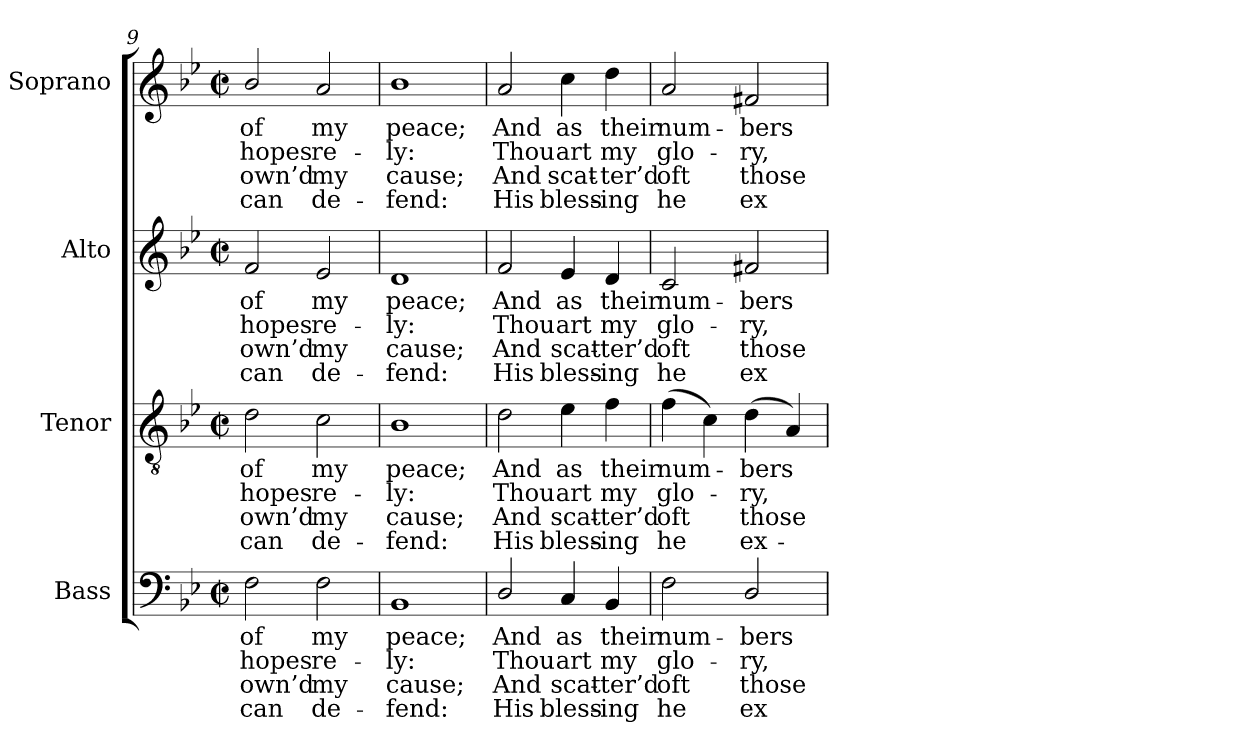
**kern	**text	**text	**text	**text	**kern	**text	**text	**text	**text	**kern	**text	**text	**text	**text	**kern	**text	**text	**text	**text
*part4	*part4	*part4	*part4	*part4	*part3	*part3	*part3	*part3	*part3	*part2	*part2	*part2	*part2	*part2	*part1	*part1	*part1	*part1	*part1
*staff4	*staff4	*staff4	*staff4	*staff4	*staff3	*staff3	*staff3	*staff3	*staff3	*staff2	*staff2	*staff2	*staff2	*staff2	*staff1	*staff1	*staff1	*staff1	*staff1
*I"Bass	*	*	*	*	*I"Tenor	*	*	*	*	*I"Alto	*	*	*	*	*I"Soprano	*	*	*	*
*I'B.	*	*	*	*	*I'T.	*	*	*	*	*I'A.	*	*	*	*	*I'S.	*	*	*	*
*clefF4	*	*	*	*	*clefGv2	*	*	*	*	*clefG2	*	*	*	*	*clefG2	*	*	*	*
*	*	*	*	*	*ITrd7c12	*	*	*	*	*	*	*	*	*	*	*	*	*	*
*k[b-e-]	*	*	*	*	*k[b-e-]	*	*	*	*	*k[b-e-]	*	*	*	*	*k[b-e-]	*	*	*	*
*g:	*	*	*	*	*g:	*	*	*	*	*g:	*	*	*	*	*g:	*	*	*	*
*M2/2	*	*	*	*	*M2/2	*	*	*	*	*M2/2	*	*	*	*	*M2/2	*	*	*	*
*met(c|)	*	*	*	*	*met(c|)	*	*	*	*	*met(c|)	*	*	*	*	*met(c|)	*	*	*	*
=9	=9	=9	=9	=9	=9	=9	=9	=9	=9	=9	=9	=9	=9	=9	=9	=9	=9	=9	=9
!	!LO:LY:b:color=#000000	!LO:LY:b:color=#000000	!LO:LY:b:color=#000000	!LO:LY:b:color=#000000	!	!	!	!	!	!	!	!	!	!	!	!	!	!	!
!	!	!	!	!	!	!LO:LY:b:color=#000000	!LO:LY:b:color=#000000	!LO:LY:b:color=#000000	!LO:LY:b:color=#000000	!	!	!	!	!	!	!	!	!	!
!	!	!	!	!	!	!	!	!	!	!	!LO:LY:b:color=#000000	!LO:LY:b:color=#000000	!LO:LY:b:color=#000000	!LO:LY:b:color=#000000	!	!	!	!	!
!	!	!	!	!	!	!	!	!	!	!	!	!	!	!	!	!LO:LY:b:color=#000000	!LO:LY:b:color=#000000	!LO:LY:b:color=#000000	!LO:LY:b:color=#000000
2Fi\	of	hopes	own’d	can	2Di\	of	hopes	own’d	can	2fi/	of	hopes	own’d	can	2b-i/	of	hopes	own’d	can
!	!LO:LY:b:color=#000000	!LO:LY:b:color=#000000	!LO:LY:b:color=#000000	!LO:LY:b:color=#000000	!	!	!	!	!	!	!	!	!	!	!	!	!	!	!
!	!	!	!	!	!	!LO:LY:b:color=#000000	!LO:LY:b:color=#000000	!LO:LY:b:color=#000000	!LO:LY:b:color=#000000	!	!	!	!	!	!	!	!	!	!
!	!	!	!	!	!	!	!	!	!	!	!LO:LY:b:color=#000000	!LO:LY:b:color=#000000	!LO:LY:b:color=#000000	!LO:LY:b:color=#000000	!	!	!	!	!
!	!	!	!	!	!	!	!	!	!	!	!	!	!	!	!	!LO:LY:b:color=#000000	!LO:LY:b:color=#000000	!LO:LY:b:color=#000000	!LO:LY:b:color=#000000
2Fi\	my	re-	my	de-	2Ci\	my	re-	my	de-	2e-i/	my	re-	my	de-	2ai/	my	re-	my	de-
=10	=10	=10	=10	=10	=10	=10	=10	=10	=10	=10	=10	=10	=10	=10	=10	=10	=10	=10	=10
!	!LO:LY:b:color=#000000	!LO:LY:b:color=#000000	!LO:LY:b:color=#000000	!LO:LY:b:color=#000000	!	!	!	!	!	!	!	!	!	!	!	!	!	!	!
!	!	!	!	!	!	!LO:LY:b:color=#000000	!LO:LY:b:color=#000000	!LO:LY:b:color=#000000	!LO:LY:b:color=#000000	!	!	!	!	!	!	!	!	!	!
!	!	!	!	!	!	!	!	!	!	!	!LO:LY:b:color=#000000	!LO:LY:b:color=#000000	!LO:LY:b:color=#000000	!LO:LY:b:color=#000000	!	!	!	!	!
!	!	!	!	!	!	!	!	!	!	!	!	!	!	!	!	!LO:LY:b:color=#000000	!LO:LY:b:color=#000000	!LO:LY:b:color=#000000	!LO:LY:b:color=#000000
1BB-i	peace;	-ly:	-cause;	fend:	1BB-i	peace;	-ly:	-cause;	fend:	1di	peace;	-ly:	-cause;	fend:	1b-i	peace;	-ly:	-cause;	fend:
=11	=11	=11	=11	=11	=11	=11	=11	=11	=11	=11	=11	=11	=11	=11	=11	=11	=11	=11	=11
!	!LO:LY:b:color=#000000	!LO:LY:b:color=#000000	!LO:LY:b:color=#000000	!LO:LY:b:color=#000000	!	!	!	!	!	!	!	!	!	!	!	!	!	!	!
!	!	!	!	!	!	!LO:LY:b:color=#000000	!LO:LY:b:color=#000000	!LO:LY:b:color=#000000	!LO:LY:b:color=#000000	!	!	!	!	!	!	!	!	!	!
!	!	!	!	!	!	!	!	!	!	!	!LO:LY:b:color=#000000	!LO:LY:b:color=#000000	!LO:LY:b:color=#000000	!LO:LY:b:color=#000000	!	!	!	!	!
!	!	!	!	!	!	!	!	!	!	!	!	!	!	!	!	!LO:LY:b:color=#000000	!LO:LY:b:color=#000000	!LO:LY:b:color=#000000	!LO:LY:b:color=#000000
2Di/	And	Thou	And	His	2Di\	And	Thou	And	His	2fi/	And	Thou	And	His	2ai/	And	Thou	And	His
!	!LO:LY:b:color=#000000	!LO:LY:b:color=#000000	!LO:LY:b:color=#000000	!LO:LY:b:color=#000000	!	!	!	!	!	!	!	!	!	!	!	!	!	!	!
!	!	!	!	!	!	!LO:LY:b:color=#000000	!LO:LY:b:color=#000000	!LO:LY:b:color=#000000	!LO:LY:b:color=#000000	!	!	!	!	!	!	!	!	!	!
!	!	!	!	!	!	!	!	!	!	!	!LO:LY:b:color=#000000	!LO:LY:b:color=#000000	!LO:LY:b:color=#000000	!LO:LY:b:color=#000000	!	!	!	!	!
!	!	!	!	!	!	!	!	!	!	!	!	!	!	!	!	!LO:LY:b:color=#000000	!LO:LY:b:color=#000000	!LO:LY:b:color=#000000	!LO:LY:b:color=#000000
4Ci/	as	art	scat-	-bless-	4E-i\	as	art	scat-	-bless-	4e-i/	as	art	scat-	-bless-	4cci\	as	art	scat-	-bless-
!	!LO:LY:b:color=#000000	!LO:LY:b:color=#000000	!LO:LY:b:color=#000000	!LO:LY:b:color=#000000	!	!	!	!	!	!	!	!	!	!	!	!	!	!	!
!	!	!	!	!	!	!LO:LY:b:color=#000000	!LO:LY:b:color=#000000	!LO:LY:b:color=#000000	!LO:LY:b:color=#000000	!	!	!	!	!	!	!	!	!	!
!	!	!	!	!	!	!	!	!	!	!	!LO:LY:b:color=#000000	!LO:LY:b:color=#000000	!LO:LY:b:color=#000000	!LO:LY:b:color=#000000	!	!	!	!	!
!	!	!	!	!	!	!	!	!	!	!	!	!	!	!	!	!LO:LY:b:color=#000000	!LO:LY:b:color=#000000	!LO:LY:b:color=#000000	!LO:LY:b:color=#000000
4BB-i/	their	my	-ter’d	ing	4Fi\	their	my	-ter’d	ing	4di/	their	my	-ter’d	ing	4ddi\	their	my	-ter’d	ing
=12	=12	=12	=12	=12	=12	=12	=12	=12	=12	=12	=12	=12	=12	=12	=12	=12	=12	=12	=12
!	!LO:LY:b:color=#000000	!LO:LY:b:color=#000000	!LO:LY:b:color=#000000	!LO:LY:b:color=#000000	!	!	!	!	!	!	!	!	!	!	!	!	!	!	!
!	!	!	!	!	!	!LO:LY:b:color=#000000	!LO:LY:b:color=#000000	!LO:LY:b:color=#000000	!LO:LY:b:color=#000000	!	!	!	!	!	!	!	!	!	!
!	!	!	!	!	!	!	!	!	!	!	!LO:LY:b:color=#000000	!LO:LY:b:color=#000000	!LO:LY:b:color=#000000	!LO:LY:b:color=#000000	!	!	!	!	!
!	!	!	!	!	!	!	!	!	!	!	!	!	!	!	!	!LO:LY:b:color=#000000	!LO:LY:b:color=#000000	!LO:LY:b:color=#000000	!LO:LY:b:color=#000000
2Fi\	num-	glo-	oft	he	(4Fi\	num-	glo-	oft	he	2ci/	num-	glo-	oft	he	2ai/	num-	glo-	oft	he
.	.	.	.	.	4Ci\)	.	.	.	.	.	.	.	.	.	.	.	.	.	.
!	!LO:LY:b:color=#000000	!LO:LY:b:color=#000000	!LO:LY:b:color=#000000	!LO:LY:b:color=#000000	!	!	!	!	!	!	!	!	!	!	!	!	!	!	!
!	!	!	!	!	!	!LO:LY:b:color=#000000	!LO:LY:b:color=#000000	!LO:LY:b:color=#000000	!LO:LY:b:color=#000000	!	!	!	!	!	!	!	!	!	!
!	!	!	!	!	!	!	!	!	!	!	!LO:LY:b:color=#000000	!LO:LY:b:color=#000000	!LO:LY:b:color=#000000	!LO:LY:b:color=#000000	!	!	!	!	!
!	!	!	!	!	!	!	!	!	!	!	!	!	!	!	!	!LO:LY:b:color=#000000	!LO:LY:b:color=#000000	!LO:LY:b:color=#000000	!LO:LY:b:color=#000000
2Di/	-bers	-ry,	those	ex-	(4Di\	-bers	-ry,	those	ex-	2f#Xi/	-bers	-ry,	those	ex-	2f#Xi/	-bers	-ry,	those	ex-
.	.	.	.	.	4AAi/)	.	.	.	.	.	.	.	.	.	.	.	.	.	.
=	=	=	=	=	=	=	=	=	=	=	=	=	=	=	=	=	=	=	=
*-	*-	*-	*-	*-	*-	*-	*-	*-	*-	*-	*-	*-	*-	*-	*-	*-	*-	*-	*-
